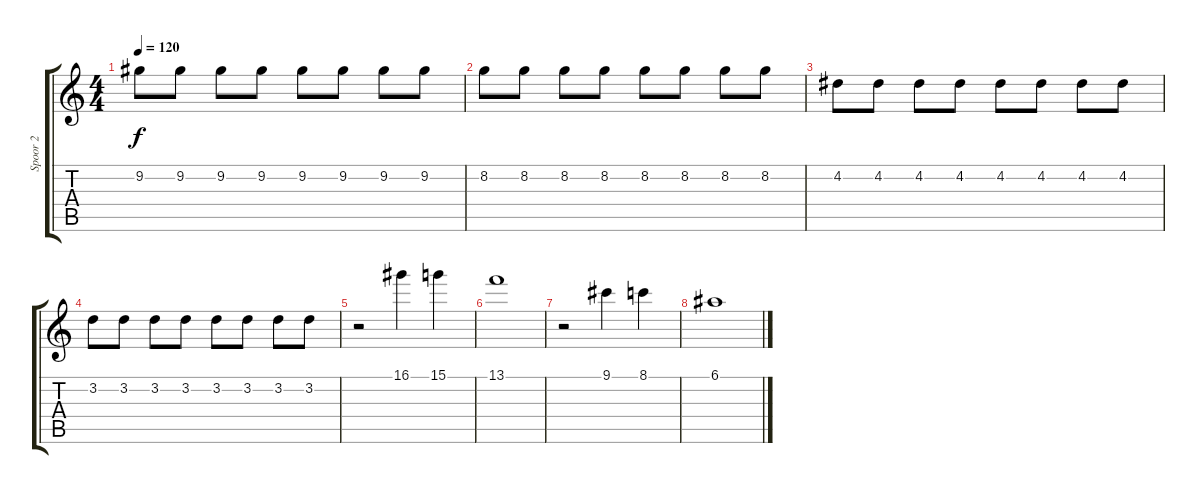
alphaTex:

\track ("Spoor 2" "Spoor 2") {instrument acousticguitarsteel}
\staff {score tabs}
\tuning (E4 B3 G3 D3 A2 E2) {hide}
\ts (4 4)
\tempo 120
\clef g2
\ks c
9.2.8{dy f} 9.2.8 9.2.8 9.2.8 9.2.8 9.2.8 9.2.8 9.2.8 |
8.2.8 8.2.8 8.2.8 8.2.8 8.2.8 8.2.8 8.2.8 8.2.8 |
4.2.8 4.2.8 4.2.8 4.2.8 4.2.8 4.2.8 4.2.8 4.2.8 |
3.2.8 3.2.8 3.2.8 3.2.8 3.2.8 3.2.8 3.2.8 3.2.8 |
r.2 16.1.4 15.1.4 |
13.1.1 |
r.2 9.1.4 8.1.4 |
6.1.1
